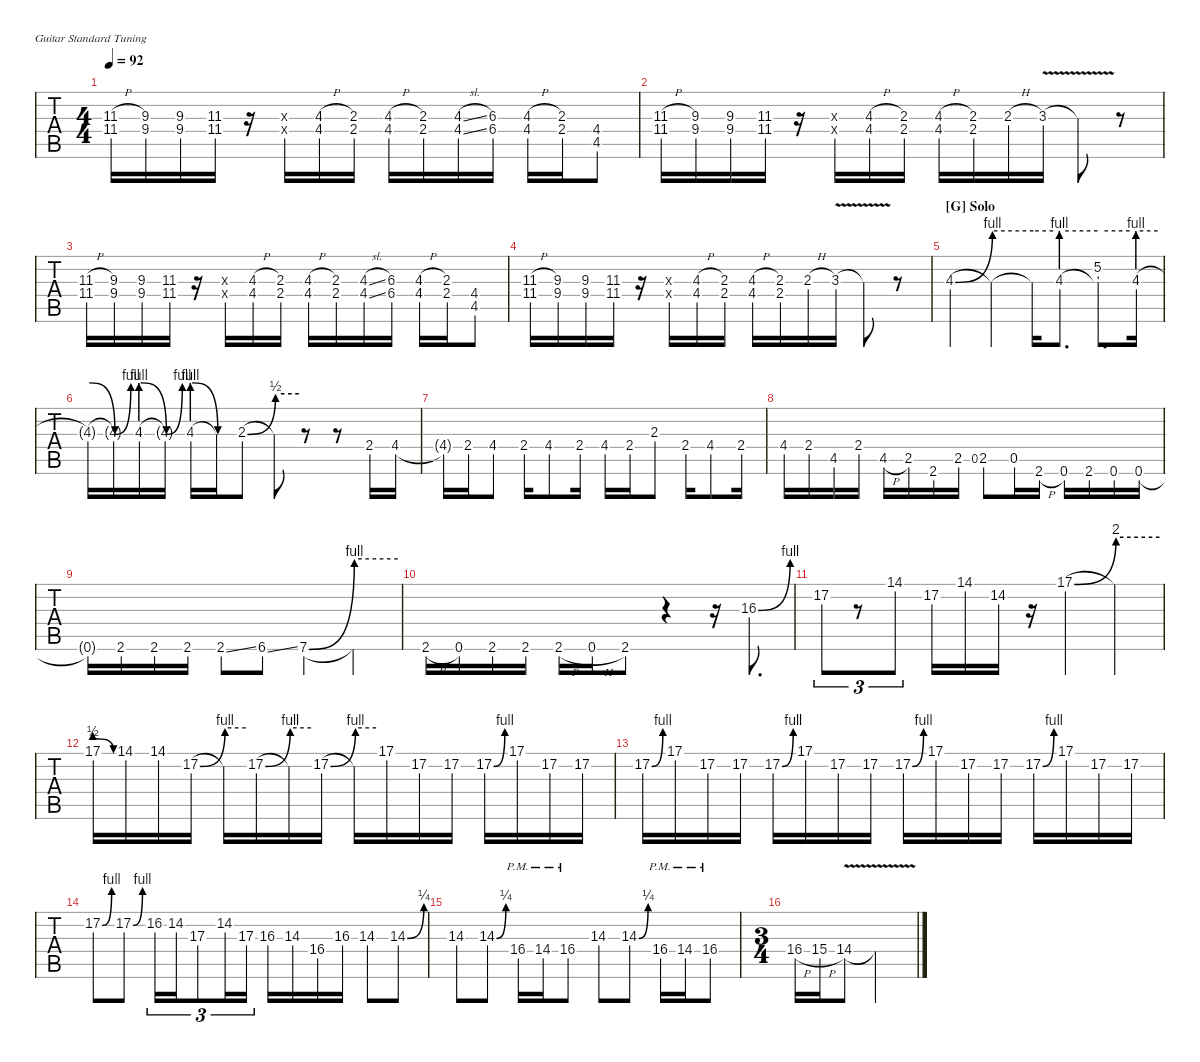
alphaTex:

\hideDynamics
\bracketExtendMode nobrackets
\singleTrackTrackNamePolicy hidden
\multiTrackTrackNamePolicy hidden
\firstSystemTrackNameMode fullname
\firstSystemTrackNameOrientation horizontal
\otherSystemsTrackNameOrientation horizontal
\track ("Steel Guitar" "S-Gt") {instrument acousticguitarsteel}
\staff {tabs}
\tuning (E4 B3 G3 D3 A2 E2)
\ts (4 4)
\tempo 92
\clef g2
\ks d
(11.3{h acc #} 11.4{h acc #}).16{dy f} (9.3{acc forcenatural} 9.4{acc forcenatural}).16 (9.3{acc forcenatural} 9.4{acc forcenatural}).16 (11.3{acc #} 11.4{acc #}).16 r.16 (2.3{x acc forcenatural} 2.4{x acc forcenatural}).16 (4.3{h acc forcenatural} 4.4{h acc #}).16 (2.3{acc forcenatural} 2.4{acc forcenatural}).16 (4.3{h acc forcenatural} 4.4{h acc #}).16 (2.3{acc forcenatural} 2.4{acc forcenatural}).16 (4.3{sl acc forcenatural} 4.4{sl acc #}).16 (6.3{acc #} 6.4{acc #}).16 (4.3{h acc forcenatural} 4.4{h acc #}).16 (2.3{acc forcenatural} 2.4{acc forcenatural}).16 (4.4{acc #} 4.5{acc #}).8 |
(11.3{h acc #} 11.4{h acc #}).16 (9.3{acc forcenatural} 9.4{acc forcenatural}).16 (9.3{acc forcenatural} 9.4{acc forcenatural}).16 (11.3{acc #} 11.4{acc #}).16 r.16 (2.3{x acc forcenatural} 2.4{x acc forcenatural}).16 (4.3{h acc forcenatural} 4.4{h acc #}).16 (2.3{acc forcenatural} 2.4{acc forcenatural}).16 (4.3{h acc forcenatural} 4.4{h acc #}).16 (2.3{acc forcenatural} 2.4{acc forcenatural}).16 2.3{h acc forcenatural}.16 3.3{v acc #}.16 3.3{v t acc #}.8 r.8 |
(11.3{h acc #} 11.4{h acc #}).16 (9.3{acc forcenatural} 9.4{acc forcenatural}).16 (9.3{acc forcenatural} 9.4{acc forcenatural}).16 (11.3{acc #} 11.4{acc #}).16 r.16 (2.3{x acc forcenatural} 2.4{x acc forcenatural}).16 (4.3{h acc forcenatural} 4.4{h acc #}).16 (2.3{acc forcenatural} 2.4{acc forcenatural}).16 (4.3{h acc forcenatural} 4.4{h acc #}).16 (2.3{acc forcenatural} 2.4{acc forcenatural}).16 (4.3{sl acc forcenatural} 4.4{sl acc #}).16 (6.3{acc #} 6.4{acc #}).16 (4.3{h acc forcenatural} 4.4{h acc #}).16 (2.3{acc forcenatural} 2.4{acc forcenatural}).16 (4.4{acc #} 4.5{acc #}).8 |
(11.3{h acc #} 11.4{h acc #}).16 (9.3{acc forcenatural} 9.4{acc forcenatural}).16 (9.3{acc forcenatural} 9.4{acc forcenatural}).16 (11.3{acc #} 11.4{acc #}).16 r.16 (2.3{x acc forcenatural} 2.4{x acc forcenatural}).16 (4.3{h acc forcenatural} 4.4{h acc #}).16 (2.3{acc forcenatural} 2.4{acc forcenatural}).16 (4.3{h acc forcenatural} 4.4{h acc #}).16 (2.3{acc forcenatural} 2.4{acc forcenatural}).16 2.3{h acc forcenatural}.16 3.3{v acc #}.16 3.3{v t acc #}.8 r.8 |
\section ("G" "Solo")
4.3{be (bend 0 0 60 4) acc forcenatural}.4{instrument acousticguitarsteel} 4.3{be (hold 0 4 60 4) t}.4 4.3{be (hold 0 4 60 4) t}.16 4.3{be (prebend 0 4 60 4)}.8{d} (5.2{acc forcenatural} 4.3{be (hold 0 4 60 4) t}).8{d} 4.3{be (prebend 0 4 60 4)}.16 |
4.3{be (release 0 4 60 0) t}.16 4.3{be (bend 0 0 60 4) t acc forcenatural}.16 4.3{be (prebendrelease 0 4 60 0)}.16 4.3{be (bend 0 0 60 4) t acc forcenatural}.16 4.3{be (prebendrelease 0 4 60 0)}.16 4.3{be (hold 0 0 60 0) t acc forcenatural}.16 2.3{be (bend 0 0 60 2) acc forcenatural}.8 2.3{be (hold 0 2 60 2) t}.8 r.8 r.8 2.4{acc forcenatural}.16 4.4{acc #}.16 |
4.4{t acc #}.16 2.4{acc forcenatural}.16 4.4{acc #}.8 2.4{acc forcenatural}.16 4.4{acc #}.8 2.4{acc forcenatural}.16 4.4{acc #}.16 2.4{acc forcenatural}.16 2.3{acc forcenatural}.8 2.4{acc forcenatural}.16 4.4{acc #}.8 2.4{acc forcenatural}.16 |
4.4{acc #}.16 2.4{acc forcenatural}.16 4.5{acc #}.16 2.4{acc forcenatural}.16 4.5{h acc #}.16 2.5{acc forcenatural}.16 2.6{acc #}.16 2.5{acc forcenatural}.16 0.5{acc forcenatural}.8{gr} 2.5{acc forcenatural}.8 0.5{acc forcenatural}.16 2.6{h acc #}.16 0.6{acc forcenatural}.16 2.6{acc #}.16 0.6{acc forcenatural}.16 0.6{acc forcenatural}.16 |
0.6{t acc forcenatural}.16 2.6{acc #}.16 2.6{acc #}.16 2.6{acc #}.16 2.6{ss acc #}.8 6.6{ss acc #}.8 7.6{be (bend 0 0 60 4) acc forcenatural}.4 7.6{be (hold 0 4 60 4) t}.4 |
2.6{h acc #}.16 0.6{acc forcenatural}.16 2.6{acc #}.16 2.6{acc #}.16 2.6{h acc #}.16 0.6{h acc forcenatural}.16 2.6{acc #}.8 r.4 r.16 16.3{be (bend 0 0 60 4) acc forcenatural}.8{d} |
17.2{acc forcenatural}.8{tu (3 2)} r.8{tu (3 2)} 14.1{acc #}.8{tu (3 2)} 17.2{acc forcenatural}.16 14.1{acc #}.16 14.2{acc #}.16 r.16 17.1{be (bend 0 0 60 8) acc forcenatural}.4 17.1{be (hold 0 8 60 8) t}.4 |
17.1{be (prebendrelease 0 2 60 0)}.16 14.1{acc #}.16 14.1{acc #}.16 17.2{be (bend 0 0 60 4) acc forcenatural}.16 17.2{be (hold 0 4 60 4) t}.16 17.2{be (bend 0 0 60 4) acc forcenatural}.16 17.2{be (hold 0 4 60 4) t}.16 17.2{be (bend 0 0 60 4) acc forcenatural}.16 17.2{be (hold 0 4 60 4) t}.16 17.1{acc forcenatural}.16 17.2{acc forcenatural}.16 17.2{acc forcenatural}.16 17.2{be (bend 0 0 60 4) acc forcenatural}.16 17.1{acc forcenatural}.16 17.2{acc forcenatural}.16 17.2{acc forcenatural}.16 |
17.2{be (bend 0 0 60 4) acc forcenatural}.16 17.1{acc forcenatural}.16 17.2{acc forcenatural}.16 17.2{acc forcenatural}.16 17.2{be (bend 0 0 60 4) acc forcenatural}.16 17.1{acc forcenatural}.16 17.2{acc forcenatural}.16 17.2{acc forcenatural}.16 17.2{be (bend 0 0 60 4) acc forcenatural}.16 17.1{acc forcenatural}.16 17.2{acc forcenatural}.16 17.2{acc forcenatural}.16 17.2{be (bend 0 0 60 4) acc forcenatural}.16 17.1{acc forcenatural}.16 17.2{acc forcenatural}.16 17.2{acc forcenatural}.16 |
17.2{be (bend 0 0 60 4) acc forcenatural}.8 17.2{be (bend 0 0 60 4) acc forcenatural}.8 16.2{acc #}.16{tu (3 2)} 14.2{acc #}.16{tu (3 2)} 17.3{acc forcenatural}.8{tu (3 2)} 14.2{acc #}.16{tu (3 2)} 17.3{acc forcenatural}.16{tu (3 2)} 16.3{acc forcenatural}.16 14.3{acc forcenatural}.16 16.4{acc #}.16 16.3{acc forcenatural}.16 14.3{acc forcenatural}.8 14.3{be (bend 0 0 60 1) acc forcenatural}.8 |
14.3{st acc forcenatural}.8 14.3{be (bend 0 0 60 1) acc forcenatural}.8 16.4{pm acc #}.16 14.4{pm acc forcenatural}.16 16.4{pm acc #}.8 14.3{acc forcenatural}.8 14.3{be (bend 0 0 60 1) acc forcenatural}.8 16.4{pm acc #}.16 14.4{pm acc forcenatural}.16 16.4{pm acc #}.8 |
\ts (3 4)
16.4{h acc #}.16 15.4{h acc forcenatural}.16 14.4{v acc forcenatural}.8 14.4{v t acc forcenatural}.2
